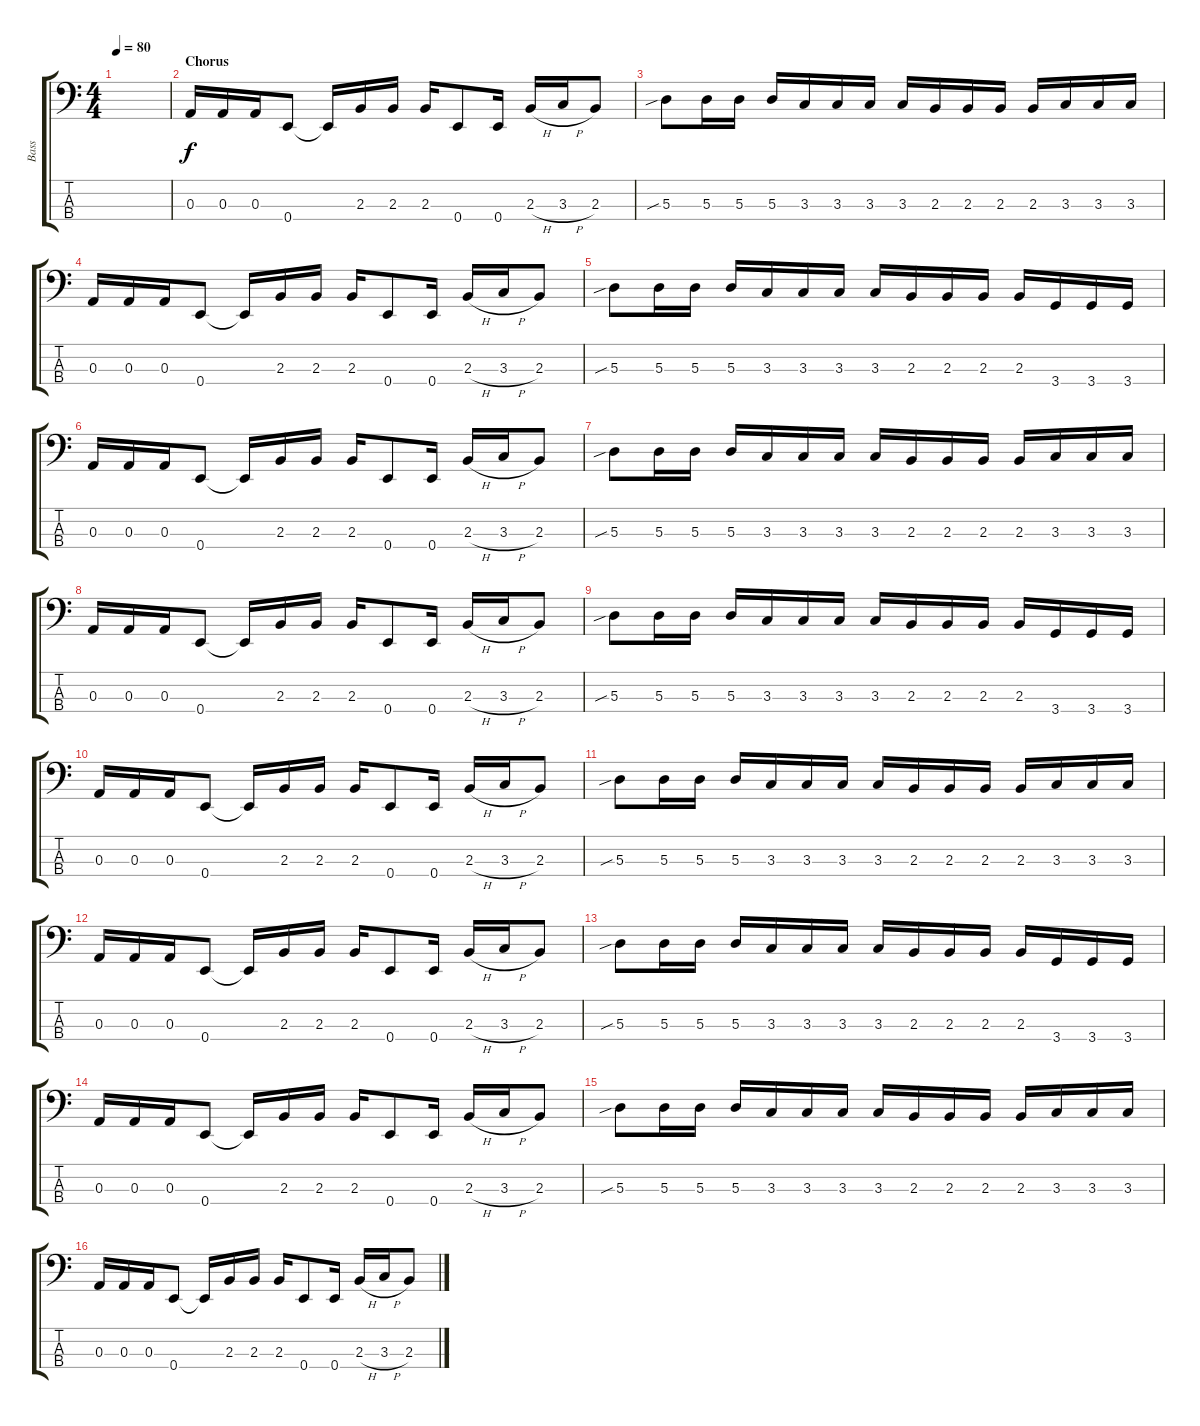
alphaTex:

\track ("Bass" "Bass") {instrument electricbassfinger}
\staff {score tabs}
\tuning (G2 D2 A1 E1) {hide}
\ts (4 4)
\tempo 80
\clef f4
\ks c
|
\section ("" "Chorus")
0.3.16 0.3.16 0.3.16 0.4.8 0.4{t}.16 2.3.16 2.3.16 2.3.16 0.4.8 0.4.16 2.3{h}.16 3.3{h}.16 2.3.8 |
5.3{sib}.8 5.3.16 5.3.16 5.3.16 3.3.16 3.3.16 3.3.16 3.3.16 2.3.16 2.3.16 2.3.16 2.3.16 3.3.16 3.3.16 3.3.16 |
0.3.16 0.3.16 0.3.16 0.4.8 0.4{t}.16 2.3.16 2.3.16 2.3.16 0.4.8 0.4.16 2.3{h}.16 3.3{h}.16 2.3.8 |
5.3{sib}.8 5.3.16 5.3.16 5.3.16 3.3.16 3.3.16 3.3.16 3.3.16 2.3.16 2.3.16 2.3.16 2.3.16 3.4.16 3.4.16 3.4.16 |
0.3.16 0.3.16 0.3.16 0.4.8 0.4{t}.16 2.3.16 2.3.16 2.3.16 0.4.8 0.4.16 2.3{h}.16 3.3{h}.16 2.3.8 |
5.3{sib}.8 5.3.16 5.3.16 5.3.16 3.3.16 3.3.16 3.3.16 3.3.16 2.3.16 2.3.16 2.3.16 2.3.16 3.3.16 3.3.16 3.3.16 |
0.3.16 0.3.16 0.3.16 0.4.8 0.4{t}.16 2.3.16 2.3.16 2.3.16 0.4.8 0.4.16 2.3{h}.16 3.3{h}.16 2.3.8 |
5.3{sib}.8 5.3.16 5.3.16 5.3.16 3.3.16 3.3.16 3.3.16 3.3.16 2.3.16 2.3.16 2.3.16 2.3.16 3.4.16 3.4.16 3.4.16 |
0.3.16 0.3.16 0.3.16 0.4.8 0.4{t}.16 2.3.16 2.3.16 2.3.16 0.4.8 0.4.16 2.3{h}.16 3.3{h}.16 2.3.8 |
5.3{sib}.8 5.3.16 5.3.16 5.3.16 3.3.16 3.3.16 3.3.16 3.3.16 2.3.16 2.3.16 2.3.16 2.3.16 3.3.16 3.3.16 3.3.16 |
0.3.16 0.3.16 0.3.16 0.4.8 0.4{t}.16 2.3.16 2.3.16 2.3.16 0.4.8 0.4.16 2.3{h}.16 3.3{h}.16 2.3.8 |
5.3{sib}.8 5.3.16 5.3.16 5.3.16 3.3.16 3.3.16 3.3.16 3.3.16 2.3.16 2.3.16 2.3.16 2.3.16 3.4.16 3.4.16 3.4.16 |
0.3.16 0.3.16 0.3.16 0.4.8 0.4{t}.16 2.3.16 2.3.16 2.3.16 0.4.8 0.4.16 2.3{h}.16 3.3{h}.16 2.3.8 |
5.3{sib}.8 5.3.16 5.3.16 5.3.16 3.3.16 3.3.16 3.3.16 3.3.16 2.3.16 2.3.16 2.3.16 2.3.16 3.3.16 3.3.16 3.3.16 |
0.3.16 0.3.16 0.3.16 0.4.8 0.4{t}.16 2.3.16 2.3.16 2.3.16 0.4.8 0.4.16 2.3{h}.16 3.3{h}.16 2.3.8
